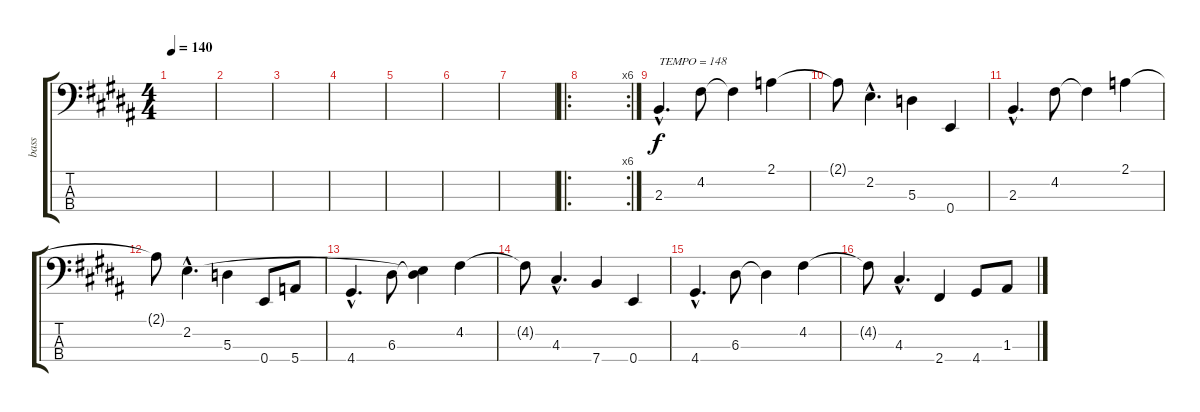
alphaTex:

\track ("bass" "bass") {instrument electricbassfinger}
\staff {score tabs}
\tuning (G2 D2 A1 E1) {hide}
\ts (4 4)
\tempo 140
\clef f4
\ks b
|
|
|
|
|
|
|
\ro
\rc 6
|
2.3{hac}.4{d txt "TEMPO = 148"} 4.2.8 4.2{t}.4 2.1.4 |
2.1{t}.8 2.2{hac}.4{d} 5.3.4 0.4.4 |
2.3{hac}.4{d} 4.2.8 4.2{t}.4 2.1.4 |
2.1{t}.8 2.2{hac}.4{d} 5.3.4 0.4.8 5.4.8 |
4.4{hac}.4{d} 6.3.8 (2.2{t} 6.3{t}).4 4.2.4 |
4.2{t}.8 4.3{hac}.4{d} 7.4.4 0.4.4 |
4.4{hac}.4{d} 6.3.8 6.3{t}.4 4.2.4 |
4.2{t}.8 4.3{hac}.4{d} 2.4.4 4.4.8 1.3.8
